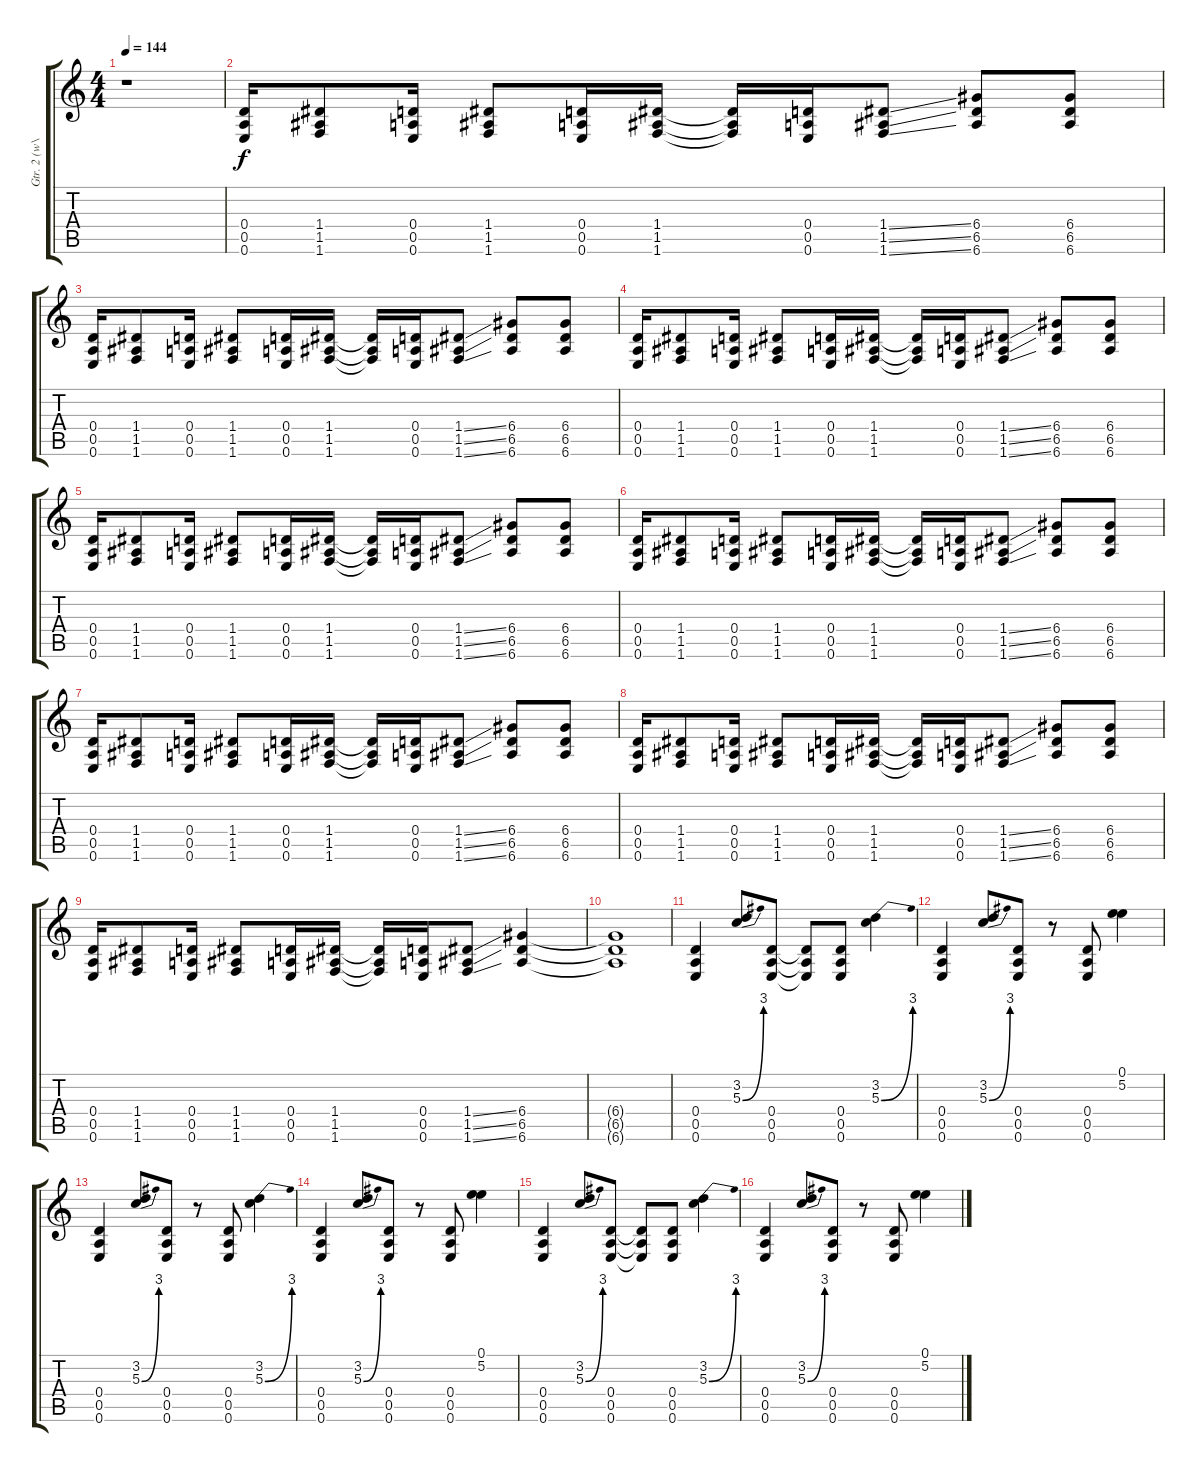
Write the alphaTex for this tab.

\track ("Gtr. 2 (w\\dist.)" "Gtr. 2 (w\\") {instrument distortionguitar}
\staff {score tabs}
\tuning (E4 B3 G3 D3 A2 E2) {hide}
\ts (4 4)
\tempo 144
\clef g2
\ks c
r.1{dy f} |
(0.4 0.5 0.6).16 (1.4 1.5 1.6).8 (0.4 0.5 0.6).16 (1.4 1.5 1.6).8 (0.4 0.5 0.6).16 (1.4 1.5 1.6).16 (1.4{t} 1.5{t} 1.6{t}).16 (0.4 0.5 0.6).16 (1.4{ss} 1.5{ss} 1.6{ss}).8 (6.4 6.5 6.6).8 (6.4 6.5 6.6).8 |
(0.4 0.5 0.6).16 (1.4 1.5 1.6).8 (0.4 0.5 0.6).16 (1.4 1.5 1.6).8 (0.4 0.5 0.6).16 (1.4 1.5 1.6).16 (1.4{t} 1.5{t} 1.6{t}).16 (0.4 0.5 0.6).16 (1.4{ss} 1.5{ss} 1.6{ss}).8 (6.4 6.5 6.6).8 (6.4 6.5 6.6).8 |
(0.4 0.5 0.6).16 (1.4 1.5 1.6).8 (0.4 0.5 0.6).16 (1.4 1.5 1.6).8 (0.4 0.5 0.6).16 (1.4 1.5 1.6).16 (1.4{t} 1.5{t} 1.6{t}).16 (0.4 0.5 0.6).16 (1.4{ss} 1.5{ss} 1.6{ss}).8 (6.4 6.5 6.6).8 (6.4 6.5 6.6).8 |
(0.4 0.5 0.6).16 (1.4 1.5 1.6).8 (0.4 0.5 0.6).16 (1.4 1.5 1.6).8 (0.4 0.5 0.6).16 (1.4 1.5 1.6).16 (1.4{t} 1.5{t} 1.6{t}).16 (0.4 0.5 0.6).16 (1.4{ss} 1.5{ss} 1.6{ss}).8 (6.4 6.5 6.6).8 (6.4 6.5 6.6).8 |
(0.4 0.5 0.6).16 (1.4 1.5 1.6).8 (0.4 0.5 0.6).16 (1.4 1.5 1.6).8 (0.4 0.5 0.6).16 (1.4 1.5 1.6).16 (1.4{t} 1.5{t} 1.6{t}).16 (0.4 0.5 0.6).16 (1.4{ss} 1.5{ss} 1.6{ss}).8 (6.4 6.5 6.6).8 (6.4 6.5 6.6).8 |
(0.4 0.5 0.6).16 (1.4 1.5 1.6).8 (0.4 0.5 0.6).16 (1.4 1.5 1.6).8 (0.4 0.5 0.6).16 (1.4 1.5 1.6).16 (1.4{t} 1.5{t} 1.6{t}).16 (0.4 0.5 0.6).16 (1.4{ss} 1.5{ss} 1.6{ss}).8 (6.4 6.5 6.6).8 (6.4 6.5 6.6).8 |
(0.4 0.5 0.6).16 (1.4 1.5 1.6).8 (0.4 0.5 0.6).16 (1.4 1.5 1.6).8 (0.4 0.5 0.6).16 (1.4 1.5 1.6).16 (1.4{t} 1.5{t} 1.6{t}).16 (0.4 0.5 0.6).16 (1.4{ss} 1.5{ss} 1.6{ss}).8 (6.4 6.5 6.6).8 (6.4 6.5 6.6).8 |
(0.4 0.5 0.6).16 (1.4 1.5 1.6).8 (0.4 0.5 0.6).16 (1.4 1.5 1.6).8 (0.4 0.5 0.6).16 (1.4 1.5 1.6).16 (1.4{t} 1.5{t} 1.6{t}).16 (0.4 0.5 0.6).16 (1.4{ss} 1.5{ss} 1.6{ss}).8 (6.4 6.5 6.6).4 |
(6.4{t} 6.5{t} 6.6{t}).1 |
(0.4 0.5 0.6).4 (3.2 5.3{be (bend 0 0 60 12)}).8 (0.4 0.5 0.6).8 (0.4{t} 0.5{t} 0.6{t}).8 (0.4 0.5 0.6).8 (3.2 5.3{be (bend 0 0 60 12)}).4 |
(0.4 0.5 0.6).4 (3.2 5.3{be (bend 0 0 60 12)}).8 (0.4 0.5 0.6).8 r.8 (0.4 0.5 0.6).8 (0.1 5.2).4 |
(0.4 0.5 0.6).4 (3.2 5.3{be (bend 0 0 60 12)}).8 (0.4 0.5 0.6).8 r.8 (0.4 0.5 0.6).8 (3.2 5.3{be (bend 0 0 60 12)}).4 |
(0.4 0.5 0.6).4 (3.2 5.3{be (bend 0 0 60 12)}).8 (0.4 0.5 0.6).8 r.8 (0.4 0.5 0.6).8 (0.1 5.2).4 |
(0.4 0.5 0.6).4 (3.2 5.3{be (bend 0 0 60 12)}).8 (0.4 0.5 0.6).8 (0.4{t} 0.5{t} 0.6{t}).8 (0.4 0.5 0.6).8 (3.2 5.3{be (bend 0 0 60 12)}).4 |
(0.4 0.5 0.6).4 (3.2 5.3{be (bend 0 0 60 12)}).8 (0.4 0.5 0.6).8 r.8 (0.4 0.5 0.6).8 (0.1 5.2).4
